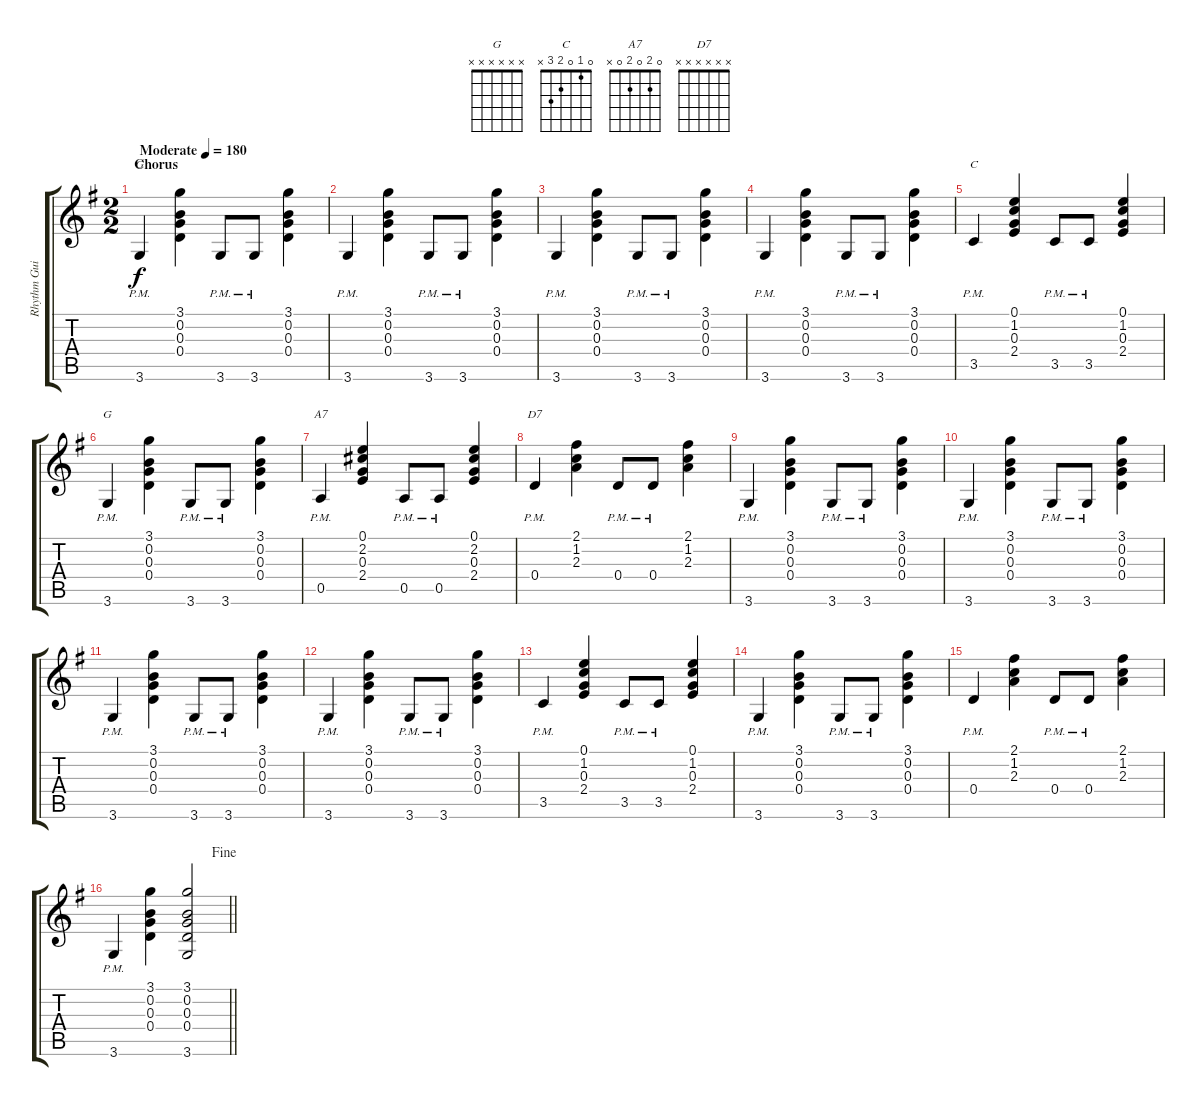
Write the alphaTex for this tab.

\track ("Rhythm Guitar" "Rhythm Gui") {instrument acousticguitarsteel}
\staff {score tabs}
\tuning (E4 B3 G3 D3 A2 E2) {hide}
\chord ("G" 3 0 0 0 2 3)
\chord ("C" 0 1 0 2 3 x)
\chord ("G" x x x x x x)
\chord ("A7" 0 2 0 2 0 x)
\chord ("D7" x x x x x x)
\ts (2 2)
\section ("" "Chorus")
\tempo (180 "Moderate")
\clef g2
\ks g
3.6{pm}.4{ch "G" dy f instrument acousticguitarsteel} (3.1 0.2 0.3 0.4).4 3.6{pm}.8 3.6{pm}.8 (3.1 0.2 0.3 0.4).4 |
3.6{pm}.4 (3.1 0.2 0.3 0.4).4 3.6{pm}.8 3.6{pm}.8 (3.1 0.2 0.3 0.4).4 |
3.6{pm}.4 (3.1 0.2 0.3 0.4).4 3.6{pm}.8 3.6{pm}.8 (3.1 0.2 0.3 0.4).4 |
3.6{pm}.4 (3.1 0.2 0.3 0.4).4 3.6{pm}.8 3.6{pm}.8 (3.1 0.2 0.3 0.4).4 |
3.5{pm}.4{ch "C"} (0.1 1.2 0.3 2.4).4 3.5{pm}.8 3.5{pm}.8 (0.1 1.2 0.3 2.4).4 |
3.6{pm}.4{ch "G"} (3.1 0.2 0.3 0.4).4 3.6{pm}.8 3.6{pm}.8 (3.1 0.2 0.3 0.4).4 |
0.5{pm}.4{ch "A7"} (0.1 2.2 0.3 2.4).4 0.5{pm}.8 0.5{pm}.8 (0.1 2.2 0.3 2.4).4 |
0.4{pm}.4{ch "D7"} (2.1 1.2 2.3).4 0.4{pm}.8 0.4{pm}.8 (2.1 1.2 2.3).4 |
3.6{pm}.4 (3.1 0.2 0.3 0.4).4 3.6{pm}.8 3.6{pm}.8 (3.1 0.2 0.3 0.4).4 |
3.6{pm}.4 (3.1 0.2 0.3 0.4).4 3.6{pm}.8 3.6{pm}.8 (3.1 0.2 0.3 0.4).4 |
3.6{pm}.4 (3.1 0.2 0.3 0.4).4 3.6{pm}.8 3.6{pm}.8 (3.1 0.2 0.3 0.4).4 |
3.6{pm}.4 (3.1 0.2 0.3 0.4).4 3.6{pm}.8 3.6{pm}.8 (3.1 0.2 0.3 0.4).4 |
3.5{pm}.4 (0.1 1.2 0.3 2.4).4 3.5{pm}.8 3.5{pm}.8 (0.1 1.2 0.3 2.4).4 |
3.6{pm}.4 (3.1 0.2 0.3 0.4).4 3.6{pm}.8 3.6{pm}.8 (3.1 0.2 0.3 0.4).4 |
0.4{pm}.4 (2.1 1.2 2.3).4 0.4{pm}.8 0.4{pm}.8 (2.1 1.2 2.3).4 |
\jump fine
\barLineRight lightlight
3.6{pm}.4 (3.1 0.2 0.3 0.4).4 (3.1 0.2 0.3 0.4 3.6).2
